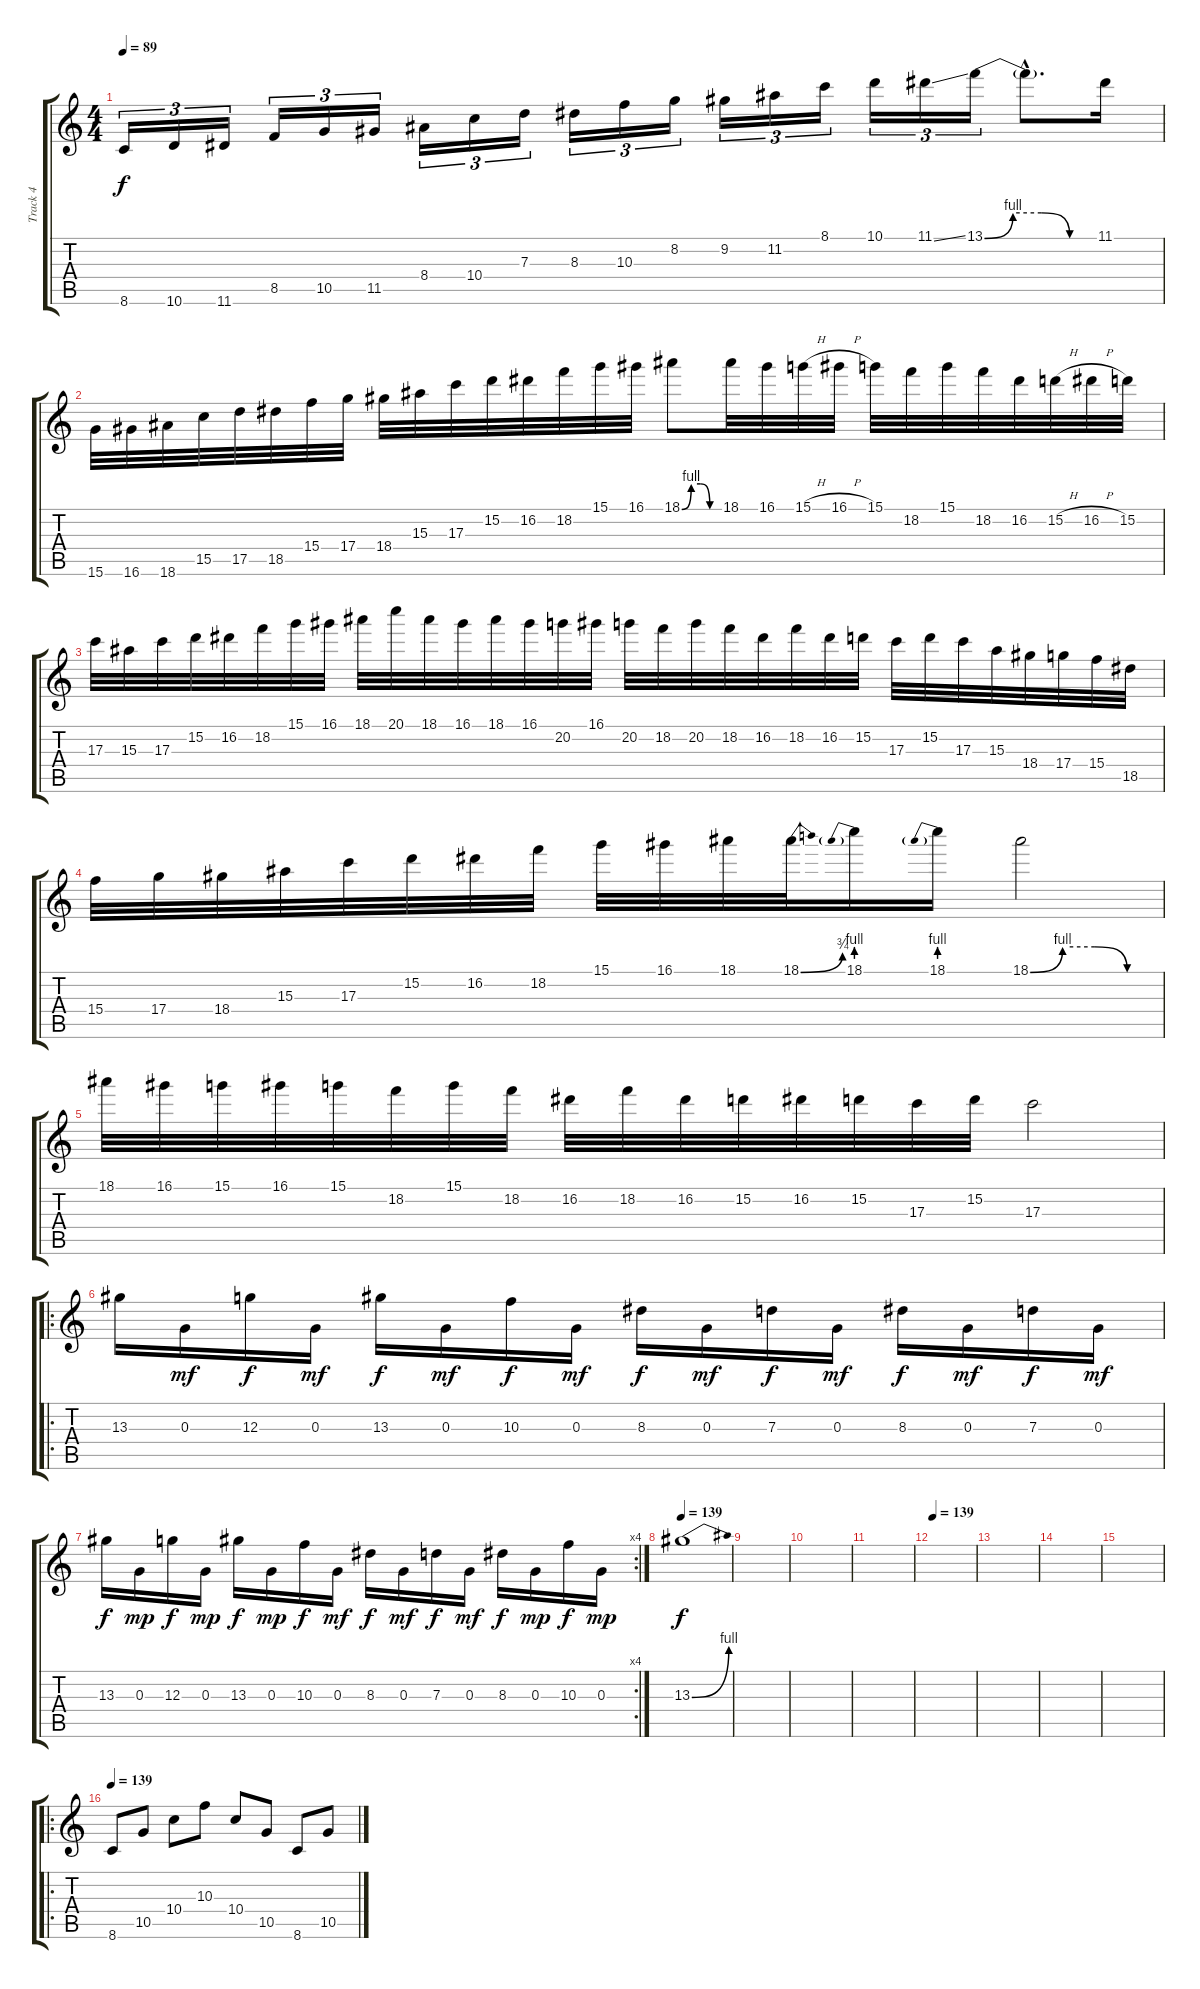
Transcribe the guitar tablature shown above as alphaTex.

\track ("Track 4" "Track 4") {instrument distortionguitar}
\staff {score tabs}
\tuning (E4 B3 G3 D3 A2 E2) {hide}
\ts (4 4)
\tempo 89
\clef g2
\ks c
8.6.16{tu (3 2) dy f} 10.6.16{tu (3 2)} 11.6.16{tu (3 2)} 8.5.16{tu (3 2)} 10.5.16{tu (3 2)} 11.5.16{tu (3 2)} 8.4.16{tu (3 2)} 10.4.16{tu (3 2)} 7.3.16{tu (3 2)} 8.3.16{tu (3 2)} 10.3.16{tu (3 2)} 8.2.16{tu (3 2)} 9.2.16{tu (3 2)} 11.2.16{tu (3 2)} 8.1.16{tu (3 2)} 10.1.16{tu (3 2)} 11.1{ss}.16{tu (3 2)} 13.1{be (custom 0 0 15 4 30 4 45 0 60 0)}.16{tu (3 2)} 13.1{hac t}.8{d} 11.1.16 |
15.6.32 16.6.32 18.6.32 15.5.32 17.5.32 18.5.32 15.4.32 17.4.32 18.4.32 15.3.32 17.3.32 15.2.32 16.2.32 18.2.32 15.1.32 16.1.32 18.1{be (custom 0 0 15 4 30 4 45 0 60 0)}.8 18.1.32 16.1.32 15.1{h}.32 16.1{h}.32 15.1.32 18.2.32 15.1.32 18.2.32 16.2.32 15.2{h}.32 16.2{h}.32 15.2.32 |
17.3.32 15.3.32 17.3.32 15.2.32 16.2.32 18.2.32 15.1.32 16.1.32 18.1.32 20.1.32 18.1.32 16.1.32 18.1.32 16.1.32 20.2.32 16.1.32 20.2.32 18.2.32 20.2.32 18.2.32 16.2.32 18.2.32 16.2.32 15.2.32 17.3.32 15.2.32 17.3.32 15.3.32 18.4.32 17.4.32 15.4.32 18.5.32 |
15.4.32 17.4.32 18.4.32 15.3.32 17.3.32 15.2.32 16.2.32 18.2.32 15.1.32 16.1.32 18.1.32 18.1{be (bend 0 0 60 3)}.32 18.1{be (prebend 0 4 60 4)}.16 18.1{be (prebend 0 4 60 4)}.16 18.1{be (custom 0 0 15 4 30 4 45 0 60 0)}.2 |
18.1.32 16.1.32 15.1.32 16.1.32 15.1.32 18.2.32 15.1.32 18.2.32 16.2.32 18.2.32 16.2.32 15.2.32 16.2.32 15.2.32 17.3.32 15.2.32 17.3.2 |
\ro
13.3.16{volume 15 balance 11} 0.3.16{dy mf} 12.3.16{dy f} 0.3.16{dy mf} 13.3.16{dy f} 0.3.16{dy mf} 10.3.16{dy f} 0.3.16{dy mf} 8.3.16{dy f} 0.3.16{dy mf} 7.3.16{dy f} 0.3.16{dy mf} 8.3.16{dy f} 0.3.16{dy mf} 7.3.16{dy f} 0.3.16{dy mf} |
\rc 4
13.3.16{dy f} 0.3.16{dy mp} 12.3.16{dy f} 0.3.16{dy mp} 13.3.16{dy f} 0.3.16{dy mp} 10.3.16{dy f} 0.3.16{dy mf} 8.3.16{dy f} 0.3.16{dy mf} 7.3.16{dy f} 0.3.16{dy mf} 8.3.16{dy f} 0.3.16{dy mp} 10.3.16{dy f} 0.3.16{dy mp} |
\tempo 139
13.3{be (bend 0 0 60 4)}.1{dy f} |
|
|
|
\tempo 139
|
|
|
|
\ro
\tempo 139
8.6.8{volume 9} 10.5.8 10.4.8 10.3.8 10.4.8 10.5.8 8.6.8 10.5.8
